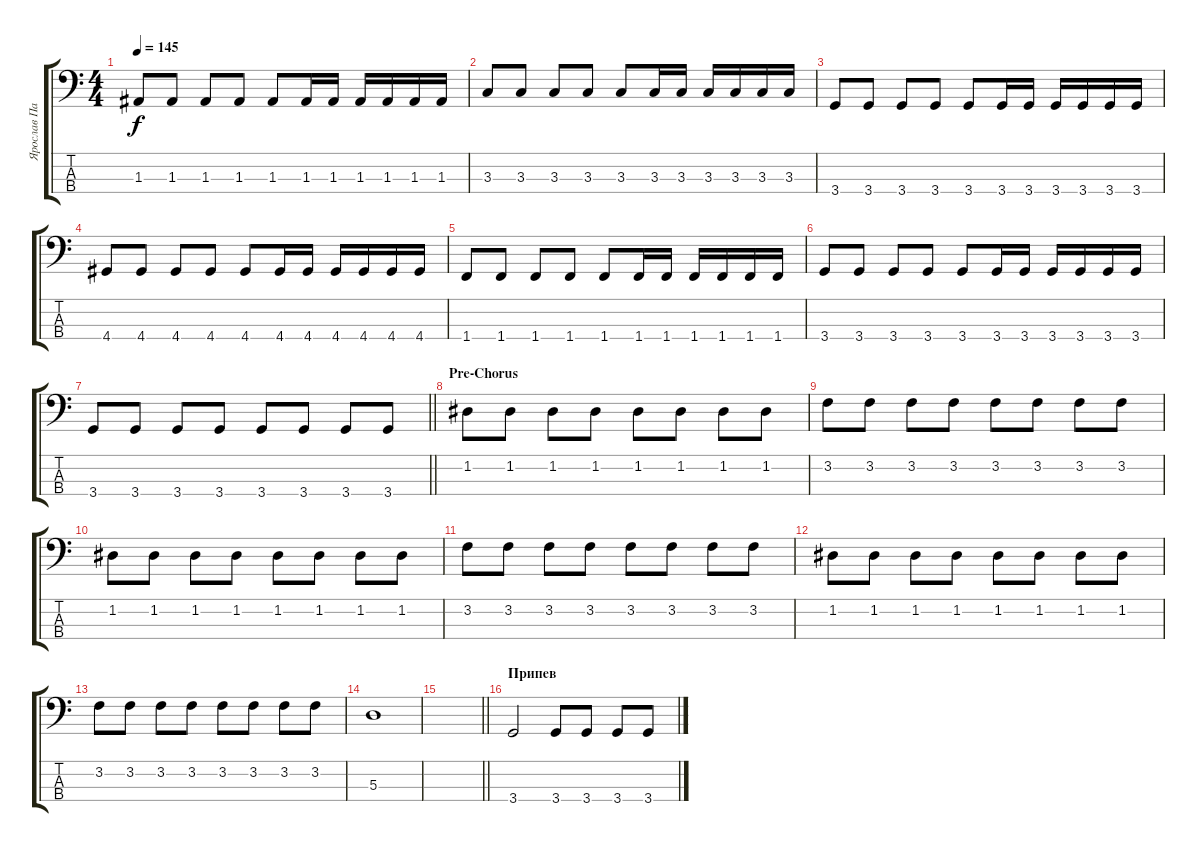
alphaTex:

\track ("Ярослав Пастухов" "Ярослав Па") {instrument electricbassfinger}
\staff {score tabs}
\tuning (G2 D2 A1 E1) {hide}
\ts (4 4)
\tempo 145
\clef f4
\ks c
1.3.8{dy f} 1.3.8 1.3.8 1.3.8 1.3.8 1.3.16 1.3.16 1.3.16 1.3.16 1.3.16 1.3.16 |
3.3.8 3.3.8 3.3.8 3.3.8 3.3.8 3.3.16 3.3.16 3.3.16 3.3.16 3.3.16 3.3.16 |
3.4.8 3.4.8 3.4.8 3.4.8 3.4.8 3.4.16 3.4.16 3.4.16 3.4.16 3.4.16 3.4.16 |
4.4.8 4.4.8 4.4.8 4.4.8 4.4.8 4.4.16 4.4.16 4.4.16 4.4.16 4.4.16 4.4.16 |
1.4.8 1.4.8 1.4.8 1.4.8 1.4.8 1.4.16 1.4.16 1.4.16 1.4.16 1.4.16 1.4.16 |
3.4.8 3.4.8 3.4.8 3.4.8 3.4.8 3.4.16 3.4.16 3.4.16 3.4.16 3.4.16 3.4.16 |
\barLineRight lightlight
3.4.8 3.4.8 3.4.8 3.4.8 3.4.8 3.4.8 3.4.8 3.4.8 |
\section ("" "Pre-Chorus")
1.2.8 1.2.8 1.2.8 1.2.8 1.2.8 1.2.8 1.2.8 1.2.8 |
3.2.8 3.2.8 3.2.8 3.2.8 3.2.8 3.2.8 3.2.8 3.2.8 |
1.2.8 1.2.8 1.2.8 1.2.8 1.2.8 1.2.8 1.2.8 1.2.8 |
3.2.8 3.2.8 3.2.8 3.2.8 3.2.8 3.2.8 3.2.8 3.2.8 |
1.2.8 1.2.8 1.2.8 1.2.8 1.2.8 1.2.8 1.2.8 1.2.8 |
3.2.8 3.2.8 3.2.8 3.2.8 3.2.8 3.2.8 3.2.8 3.2.8 |
5.3.1 |
\barLineRight lightlight
|
\section ("" "Припев")
3.4.2 3.4.8 3.4.8 3.4.8 3.4.8
